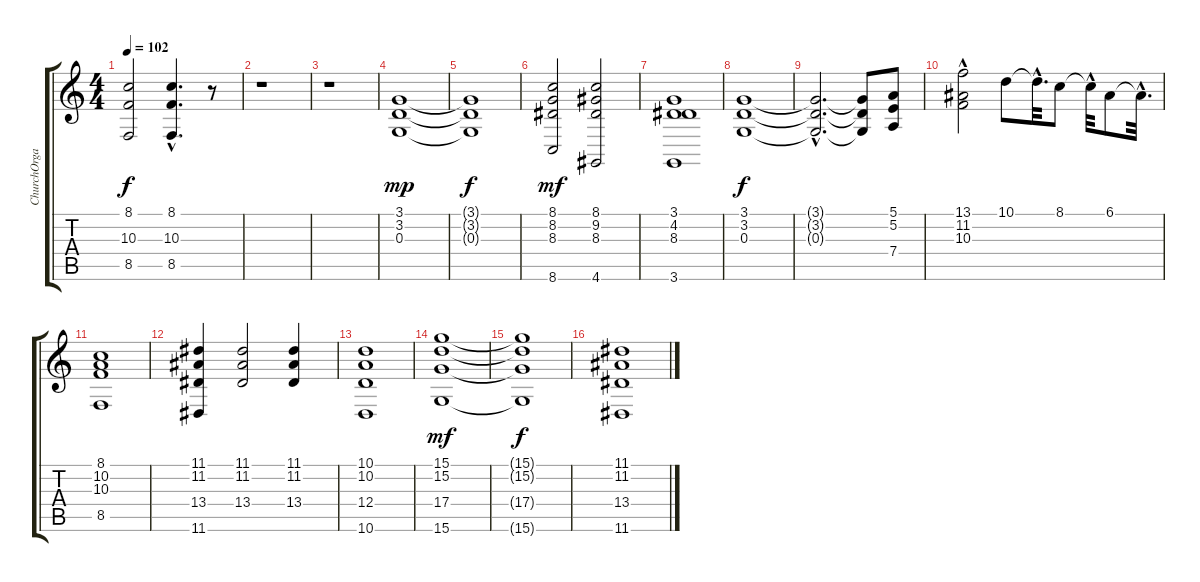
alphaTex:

\track ("ChurchOrgan" "ChurchOrga") {instrument churchorgan}
\staff {score tabs}
\tuning (E4 B3 G3 D3 A2 E2) {hide}
\ts (4 4)
\tempo 102
\clef g2
\ks c
(8.1 10.3 8.5).2{dy f} (8.1{hac} 10.3{hac} 8.5{hac}).4{d} r.8 |
r.1 |
r.1 |
(3.1 3.2 0.3).1{dy mp} |
(3.1{t} 3.2{t} 0.3{t}).1{dy f} |
(8.1 8.2 8.3 8.6).2{dy mf} (8.1 9.2 8.3 4.6).2 |
(3.1 4.2 8.3 3.6).1 |
(3.1 3.2 0.3).1{dy f} |
(3.1{hac t} 3.2{hac t} 0.3{hac t}).2{d} (3.1{t} 3.2{t} 0.3{t}).8 (5.1 5.2 7.4).8 |
(13.1 11.2{hac} 10.3).2 10.1.8 10.1{hac t}.32{d} 8.1.8 8.1{hac t}.32 6.1.8 6.1{hac t}.32{d} |
(8.1 10.2 10.3 8.5).1 |
(11.1 11.2 13.4 11.6).4 (11.1 11.2 13.4).2 (11.1 11.2 13.4).4 |
(10.1 10.2 12.4 10.6).1 |
(15.1 15.2 17.4 15.6).1{dy mf} |
(15.1{t} 15.2{t} 17.4{t} 15.6{t}).1{dy f} |
(11.1 11.2 13.4 11.6).1
